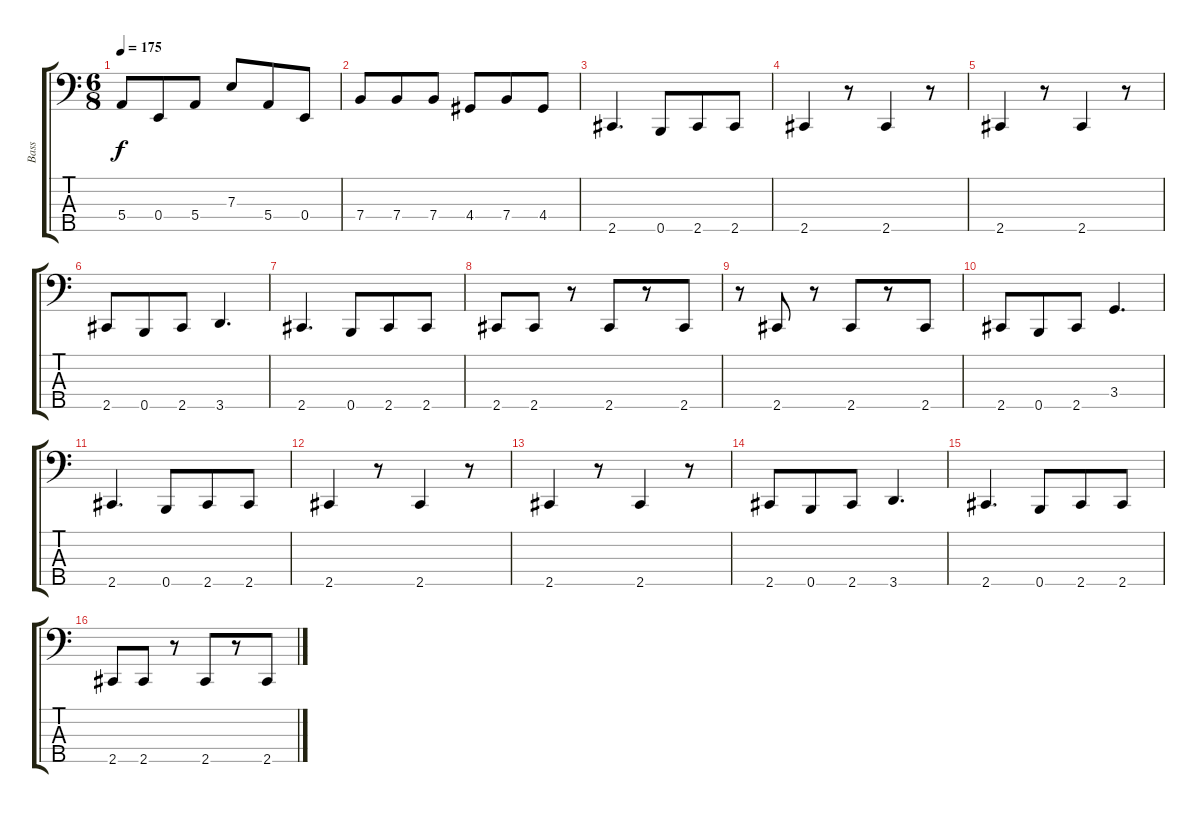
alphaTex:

\track ("Bass" "Bass") {instrument electricbassfinger}
\staff {score tabs}
\tuning (G2 D2 A1 E1 B0) {hide}
\ts (6 8)
\tempo 175
\clef f4
\ks c
5.4.8{dy f} 0.4.8 5.4.8 7.3.8 5.4.8 0.4.8 |
7.4.8 7.4.8 7.4.8 4.4.8 7.4.8 4.4.8 |
2.5.4{d} 0.5.8 2.5.8 2.5.8 |
2.5.4 r.8 2.5.4 r.8 |
2.5.4 r.8 2.5.4 r.8 |
2.5.8 0.5.8 2.5.8 3.5.4{d} |
2.5.4{d} 0.5.8 2.5.8 2.5.8 |
2.5.8 2.5.8 r.8 2.5.8 r.8 2.5.8 |
r.8 2.5.8 r.8 2.5.8 r.8 2.5.8 |
2.5.8 0.5.8 2.5.8 3.4.4{d} |
2.5.4{d} 0.5.8 2.5.8 2.5.8 |
2.5.4 r.8 2.5.4 r.8 |
2.5.4 r.8 2.5.4 r.8 |
2.5.8 0.5.8 2.5.8 3.5.4{d} |
2.5.4{d} 0.5.8 2.5.8 2.5.8 |
2.5.8 2.5.8 r.8 2.5.8 r.8 2.5.8
